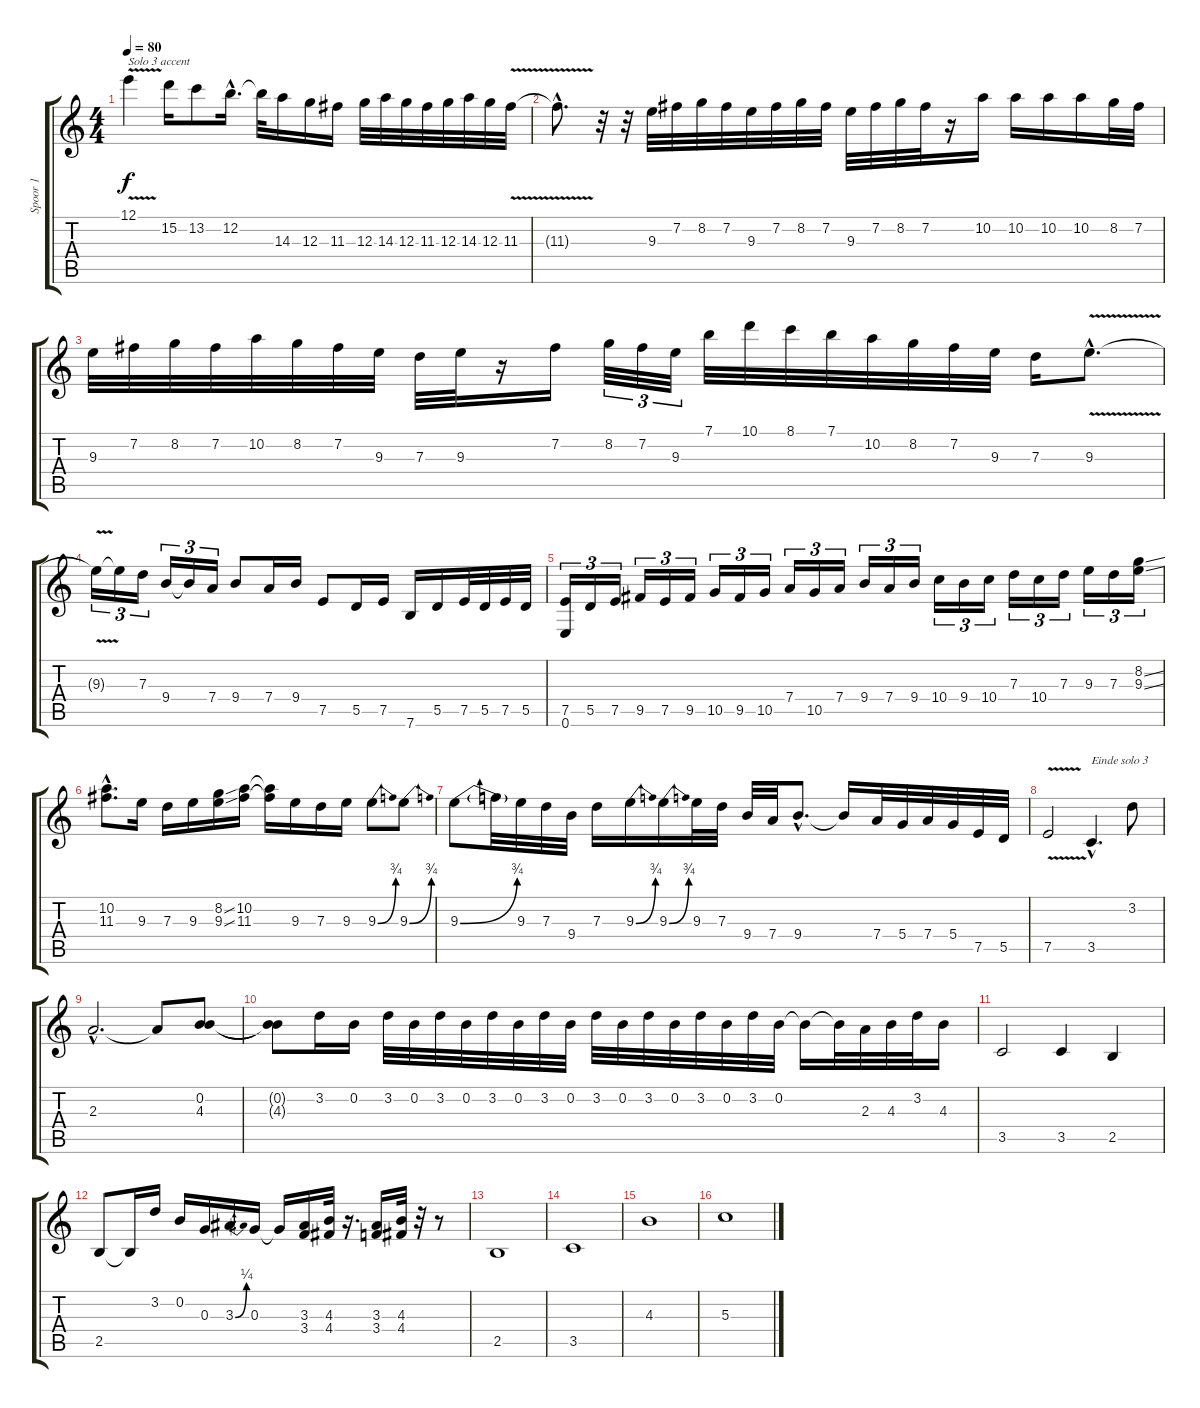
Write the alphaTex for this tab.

\track ("Spoor 1" "Spoor 1") {instrument overdrivenguitar}
\staff {score tabs}
\tuning (E4 B3 G3 D3 A2 E2) {hide}
\ts (4 4)
\tempo 80
\clef g2
\ks c
12.1{v}.4{txt "Solo 3 accent" dy f} 15.2.16 13.2.8 12.2{hac}.16{d} 12.2{t}.32 14.3.16 12.3.16 11.3.16 12.3.32 14.3.32 12.3.32 11.3.32 12.3.32 14.3.32 12.3.32 11.3{v}.32 |
11.3{hac t}.8{d} r.32 r.32 9.3.32 7.2.32 8.2.32 7.2.32 9.3.32 7.2.32 8.2.32 7.2.32 9.3.32 7.2.32 8.2.32 7.2.32 r.16 10.2.16 10.2.16 10.2.16 10.2.16 8.2.32 7.2.32 |
9.3.32 7.2.32 8.2.32 7.2.32 10.2.32 8.2.32 7.2.32 9.3.32 7.3.32 9.3.32 r.16 7.2.16 8.2.32{tu (3 2)} 7.2.32{tu (3 2)} 9.3.32{tu (3 2)} 7.1.32 10.1.32 8.1.32 7.1.32 10.2.32 8.2.32 7.2.32 9.3.32 7.3.16 9.3{v hac}.8{d} |
9.3{t}.16{tu (3 2)} 9.3{t}.16{tu (3 2)} 7.3.16{tu (3 2)} 9.4.16{tu (3 2)} 9.4{t}.16{tu (3 2)} 7.4.16{tu (3 2)} 9.4.8 7.4.16 9.4.16 7.5.8 5.5.16 7.5.16 7.6.16 5.5.16 7.5.32 5.5.32 7.5.32 5.5.32 |
(7.5 0.6).16{tu (3 2)} 5.5.16{tu (3 2)} 7.5.16{tu (3 2)} 9.5.16{tu (3 2)} 7.5.16{tu (3 2)} 9.5.16{tu (3 2)} 10.5.16{tu (3 2)} 9.5.16{tu (3 2)} 10.5.16{tu (3 2)} 7.4.16{tu (3 2)} 10.5.16{tu (3 2)} 7.4.16{tu (3 2)} 9.4.16{tu (3 2)} 7.4.16{tu (3 2)} 9.4.16{tu (3 2)} 10.4.16{tu (3 2)} 9.4.16{tu (3 2)} 10.4.16{tu (3 2)} 7.3.16{tu (3 2)} 10.4.16{tu (3 2)} 7.3.16{tu (3 2)} 9.3.16{tu (3 2)} 7.3.16{tu (3 2)} (8.2{ss} 9.3{ss}).16{tu (3 2)} |
(10.2{hac} 11.3{hac}).8{d} 9.3.16 7.3.16 9.3.16 (8.2{ss} 9.3{ss}).16 (10.2 11.3).16 (10.2{t} 11.3{t}).16 9.3.16 7.3.16 9.3.16 9.3{be (bend 0 0 60 3)}.8 9.3{be (bend 0 0 60 3)}.8 |
9.3{be (bend 0 0 60 3)}.8 9.3{t}.32 9.3.32 7.3.32 9.4.32 7.3.16 9.3{be (bend 0 0 60 3)}.16 9.3{be (bend 0 0 60 3)}.16 9.3.32 7.3.32 9.4.32 7.4.32 9.4{hac}.8{d} 9.4{t}.16 7.4.32 5.4.32 7.4.32 5.4.32 7.5.32 5.5.32 |
7.5{v}.2 3.5{hac}.4{d txt "Einde solo 3"} 3.2.8 |
2.3{hac}.2{d} 2.3{t}.8 (0.2 4.3).8 |
(0.2{t} 4.3{t}).8 3.2.16 0.2.16 3.2.32 0.2.32 3.2.32 0.2.32 3.2.32 0.2.32 3.2.32 0.2.32 3.2.32 0.2.32 3.2.32 0.2.32 3.2.32 0.2.32 3.2.32 0.2.32 0.2{t}.16 0.2{t}.32 2.3.32 4.3.32 3.2.32 4.3.16 |
3.5.2 3.5.4 2.5.4 |
2.5.8 2.5{t}.16 3.2.16 0.2.16 0.3.16 3.3{be (bend 0 0 60 1)}.16 0.3.16 0.3{t}.16 (3.3 3.4).16 (4.3 4.4).32 r.16{d} (3.3 3.4).16 (4.3 4.4).32 r.32 r.8 |
2.5.1 |
3.5.1 |
4.3.1 |
5.3.1
